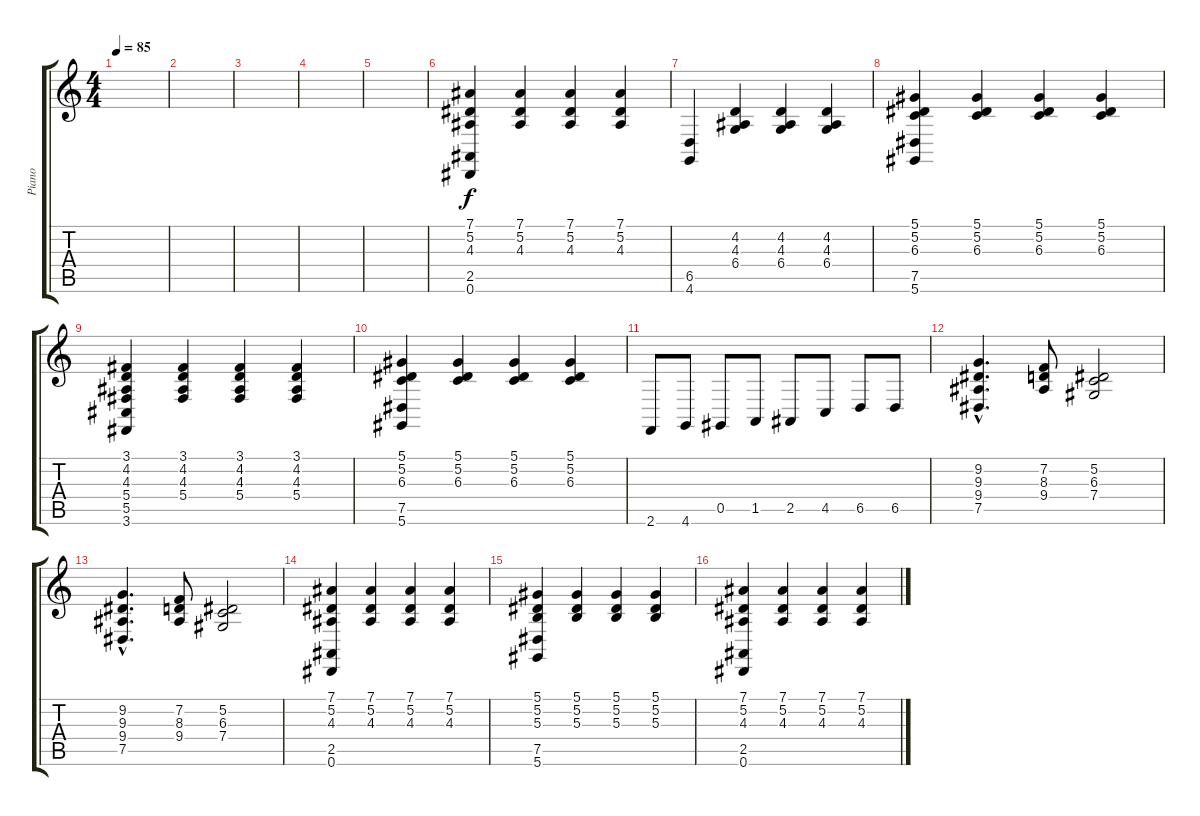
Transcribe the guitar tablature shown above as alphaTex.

\track ("Piano" "Piano") {instrument acousticgrandpiano}
\staff {score tabs}
\tuning (Eb4 Bb3 Gb3 Db3 Ab2 Eb2) {hide}
\ts (4 4)
\tempo 85
\clef g2
\ks c
|
|
|
|
|
(7.1 5.2 4.3 2.5 0.6).4 (7.1 5.2 4.3).4 (7.1 5.2 4.3).4 (7.1 5.2 4.3).4 |
(6.5 4.6).4 (4.2 4.3 6.4).4 (4.2 4.3 6.4).4 (4.2 4.3 6.4).4 |
(5.1 5.2 6.3 7.5 5.6).4 (5.1 5.2 6.3).4 (5.1 5.2 6.3).4 (5.1 5.2 6.3).4 |
(3.1 4.2 4.3 5.4 5.5 3.6).4 (3.1 4.2 4.3 5.4).4 (3.1 4.2 4.3 5.4).4 (3.1 4.2 4.3 5.4).4 |
(5.1 5.2 6.3 7.5 5.6).4 (5.1 5.2 6.3).4 (5.1 5.2 6.3).4 (5.1 5.2 6.3).4 |
2.6.8 4.6.8 0.5.8 1.5.8 2.5.8 4.5.8 6.5.8 6.5.8 |
(9.2{hac} 9.3{hac} 9.4{hac} 7.5{hac}).4{d} (7.2 8.3 9.4).8 (5.2 6.3 7.4).2 |
(9.2{hac} 9.3{hac} 9.4{hac} 7.5{hac}).4{d} (7.2 8.3 9.4).8 (5.2 6.3 7.4).2 |
(7.1 5.2 4.3 2.5 0.6).4 (7.1 5.2 4.3).4 (7.1 5.2 4.3).4 (7.1 5.2 4.3).4 |
(5.1 5.2 5.3 7.5 5.6).4 (5.1 5.2 5.3).4 (5.1 5.2 5.3).4 (5.1 5.2 5.3).4 |
(7.1 5.2 4.3 2.5 0.6).4 (7.1 5.2 4.3).4 (7.1 5.2 4.3).4 (7.1 5.2 4.3).4
